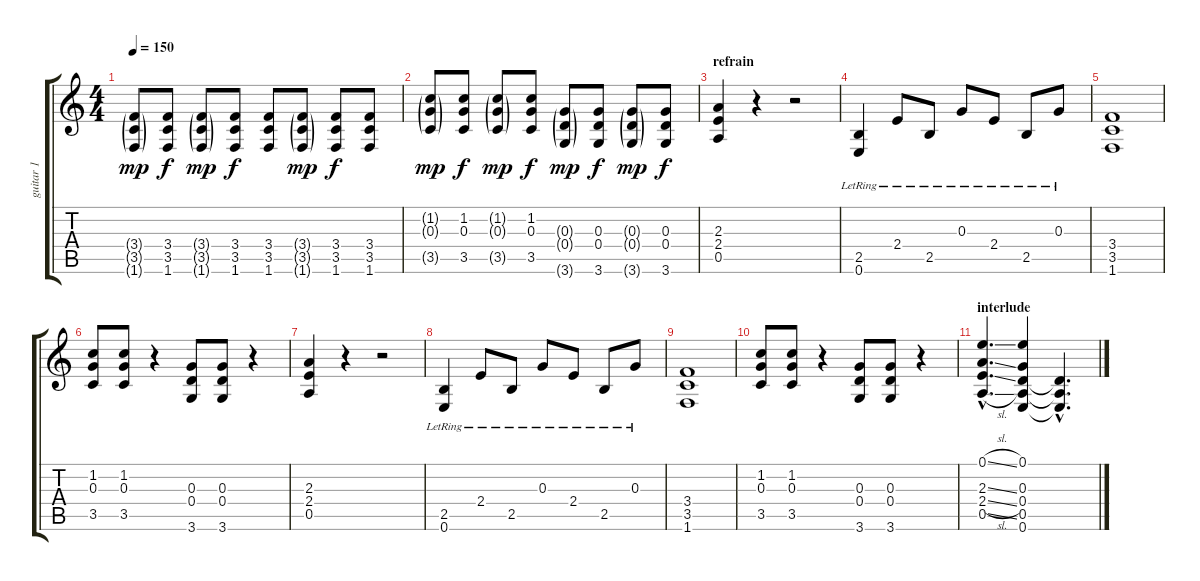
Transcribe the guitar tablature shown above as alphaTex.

\track ("guitar 1" "guitar 1") {instrument distortionguitar}
\staff {score tabs}
\tuning (E4 B3 G3 D3 A2 E2) {hide}
\ts (4 4)
\tempo 150
\clef g2
\ks c
(3.4{g} 3.5{g} 1.6{g}).8{dy mp} (3.4 3.5 1.6).8{dy f} (3.4{g} 3.5{g} 1.6{g}).8{dy mp} (3.4 3.5 1.6).8{dy f} (3.4 3.5 1.6).8 (3.4{g} 3.5{g} 1.6{g}).8{dy mp} (3.4 3.5 1.6).8{dy f} (3.4 3.5 1.6).8 |
(1.2{g} 0.3{g} 3.5{g}).8{dy mp} (1.2 0.3 3.5).8{dy f} (1.2{g} 0.3{g} 3.5{g}).8{dy mp} (1.2 0.3 3.5).8{dy f} (0.3{g} 0.4{g} 3.6{g}).8{dy mp} (0.3 0.4 3.6).8{dy f} (0.3{g} 0.4{g} 3.6{g}).8{dy mp} (0.3 0.4 3.6).8{dy f} |
\section ("" "refrain")
(2.3 2.4 0.5).4 r.4 r.2 |
(2.5{lr} 0.6{lr}).4 2.4{lr}.8 2.5{lr}.8 0.3{lr}.8 2.4{lr}.8 2.5{lr}.8 0.3{lr}.8 |
(3.4 3.5 1.6).1 |
(1.2 0.3 3.5).8 (1.2 0.3 3.5).8 r.4 (0.3 0.4 3.6).8 (0.3 0.4 3.6).8 r.4 |
(2.3 2.4 0.5).4 r.4 r.2 |
(2.5{lr} 0.6{lr}).4 2.4{lr}.8 2.5{lr}.8 0.3{lr}.8 2.4{lr}.8 2.5{lr}.8 0.3{lr}.8 |
(3.4 3.5 1.6).1 |
(1.2 0.3 3.5).8 (1.2 0.3 3.5).8 r.4 (0.3 0.4 3.6).8 (0.3 0.4 3.6).8 r.4 |
\section ("" "interlude")
(0.1{sl hac} 2.3{sl hac} 2.4{sl hac} 0.5{sl hac}).4{d volume 0} (0.1 0.3 0.4 0.5 0.6).4 (0.4{hac t} 0.5{hac t} 0.6{hac t}).4{d}
